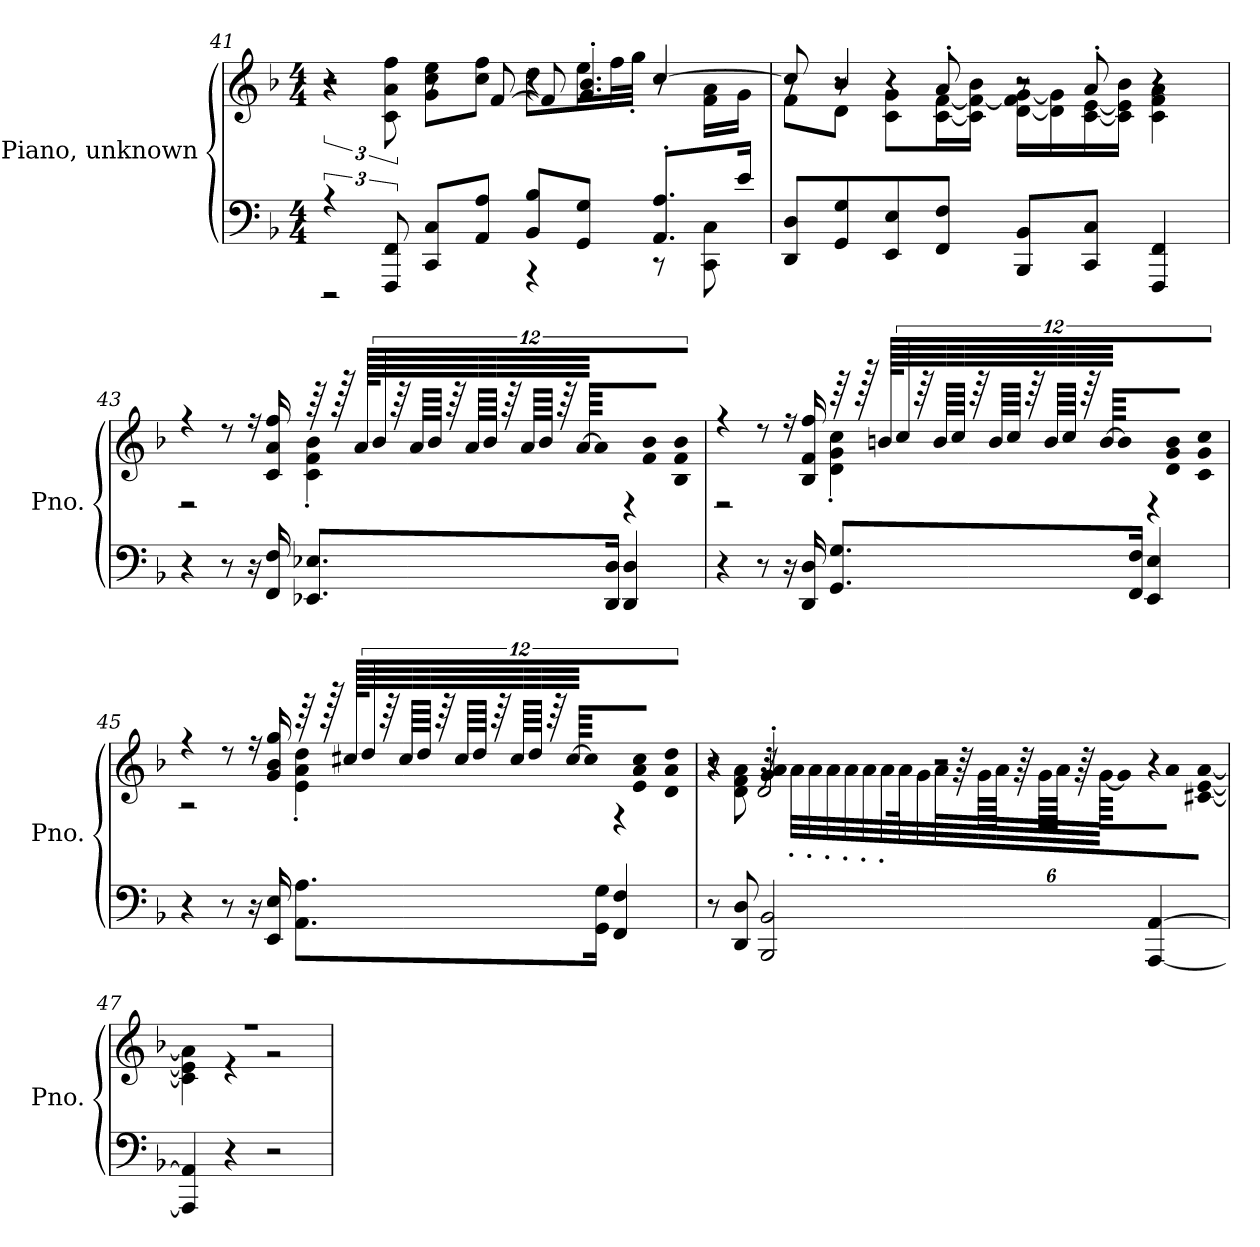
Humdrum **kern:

**kern	**kern
*part1	*part1
*staff2	*staff1
*I"Piano, unknown	*
*I'Pno.	*
!!LO:LB:g=z
*clefF4	*clefG2
*k[b-]	*k[b-]
*M4/4	*M4/4
=41	=41
*^	*^
*	*	*	*^
6r	2r	2r	6r	4r
12FFF/ 12FF/	.	.	12c\ 12a\ 12ff\	.
8CC/ 8C/L	.	.	8g\ 8cc\ 8ee\L	8r
8AA/ 8A/J	.	.	8cc\ 8ff\J	[8f/
8BB-/ 8B-/L	4r	4r	8dd\L	8f/]
8GG/ 8G/J	.	.	16ee\L	4.g/' 4.b-/'
.	.	.	32ff\L	.
.	.	.	32gg'\JJJ	.
8.AA/' 8.A/'L	8r	[4cc/	8r	.
.	8CC\ 8C\	.	16f\ 16a\LL	.
16e/Jk	.	.	16g\JJ	.
*v	*v	*	*	*
=42	=42	=42	=42
8DD/ 8D/L	8cc/]	8f\L	8r
8GG/ 8G/	8r	8d\J	4b-/
8EE/ 8E/	4r	8c\ 8g\L	.
8FF/ 8F/J	.	[16c\ [16f\L	8a'/
.	.	16c\] 16f\_ 16b-\JJ	.
8BBB-/ 8BB-/L	2r	[16d\ 16f\] [16g\LL	8r
.	.	16d\] 16g\]	.
8CC/ 8C/J	.	[16c\ [16e\	8a'/
.	.	16c\] 16e\] 16b-\JJ	.
4FFF/ 4FF/	.	4c\ 4f\ 4a\	4r
*	*	*v	*v
!!LO:LB:g=z
=43	=43	=43
4r	4r	2r
8r	8r	.
16r	16r	.
16FF/ 16F/	16c/ 16a/ 16ff/	.
8.EE-X/ 8.E-X/L	64r	4c\' 4f\' 4b-\'
.	128r	.
.	128a/KLLLL	.
.	96b-/JJJJ	.
.	96r	.
.	96a/LLLL	.
.	96b-/JJJJ	.
.	96r	.
.	96a/LLLL	.
.	96b-/JJJJ	.
.	96r	.
.	96a/LLLL	.
.	96b-/JJJJ	.
.	96r	.
.	[96a/KLLL	.
.	32a/J]	.
16DD/ 16D/Jk	16f/ 16b-/JJ	.
4DD/ 4D/	4B-/ 4f/ 4b-/	4r
!!LO:LB:g=z	!!
=44	=44	=44
4r	4r	2r
8r	8r	.
16r	16r	.
16DD/ 16D/	16B-/ 16f/ 16ff/	.
8.GG/ 8.G/L	64r	4d\' 4g\' 4cc\'
.	128r	.
.	128bn/KLLLL	.
.	96cc/JJJJ	.
.	96r	.
.	96b/LLLL	.
.	96cc/JJJJ	.
.	96r	.
.	96b/LLLL	.
.	96cc/JJJJ	.
.	96r	.
.	96b/LLLL	.
.	96cc/JJJJ	.
.	96r	.
.	[96b/KLLL	.
.	32b/J]	.
16FF/ 16F/Jk	16d/ 16g/ 16b/JJ	.
4EE/ 4E/	4c/ 4g/ 4cc/	4r
!!LO:PB:g=z	!!
=45	=45	=45
4r	4r	2r
8r	8r	.
16r	16r	.
16EE/ 16E/	16g/ 16b-/ 16gg/	.
8.AA\ 8.A\L	64r	4e\' 4a\' 4dd\'
.	128r	.
.	128cc#X/KLLLL	.
.	96dd/JJJJ	.
.	96r	.
.	96cc#/LLLL	.
.	96dd/JJJJ	.
.	96r	.
.	96cc#/LLLL	.
.	96dd/JJJJ	.
.	96r	.
.	96cc#/LLLL	.
.	96dd/JJJJ	.
.	96r	.
.	[96cc#/KLLL	.
.	32cc#/J]	.
16GG\ 16G\Jk	16e/ 16a/ 16cc#/JJ	.
4FF/ 4F/	4d/ 4a/ 4dd/	4r
!!LO:LB:g=z
=46	=46	=46
*	*	*^
8r	4r	8r	4r
8DD/ 8D/	.	8d\ 8f\ 8a\	.
2BBB-/ 2BB-/	4g/' 4a/'	32r	2d/
.	.	32a'\LLL	.
.	.	32a'\	.
.	.	32a'\	.
.	.	32a'\	.
.	.	32a'\	.
.	.	32a'\	.
*	*	*Xbrackettup	*
.	.	96a\K	.
.	.	48g\	.
*	*	*brackettup	*
.	2r	96a\JJJk	.
.	.	96r	.
.	.	96g\LLLL	.
.	.	96a\JJJJ	.
.	.	96r	.
.	.	96g\LLLL	.
.	.	96a\JJJJ	.
.	.	96r	.
.	.	[96g\KLLL	.
.	.	32g\JJ]	.
.	.	8a\J	.
[4AAA/ [4AA/	.	[4c#X\ [4e\ [4a\	4r
*	*	*v	*v
=47	=47	=47
4AAA/] 4AA/]	1r	4c#\] 4e\] 4a\]
4r	.	4r
2r	.	2r
*	*v	*v
=	=
*-	*-
